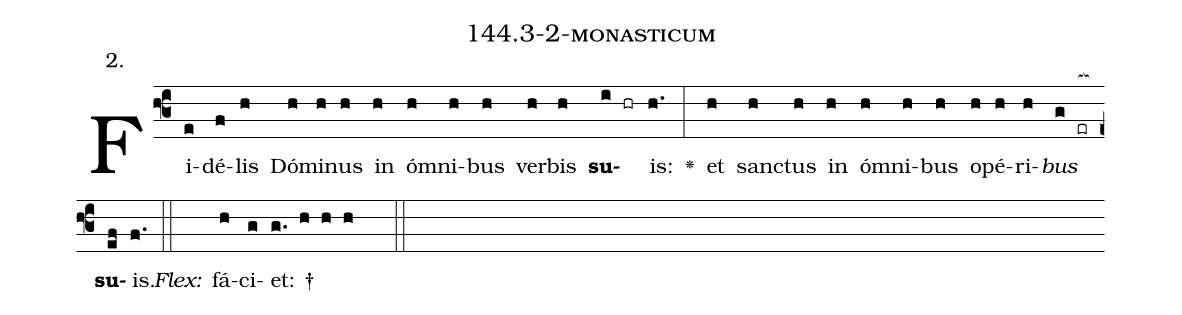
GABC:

name: 144.3-2-monasticum;
annotation: 2.;
%%
(f3)Fi(e)dé(f)lis(h) Dó(h)mi(h)nus(h) in(h) óm(h)ni(h)bus(h) ver(h)bis(h) <b>su</b>(i hr)is:(h.) <v>\greheightstar</v>(:) et(h) sanc(h)tus(h) in(h) óm(h)ni(h)bus(h) o(h)pé(h)ri(h)<i>bus</i>(g er[ocb:1{]) <b>su</b>(ef[ocb:0}])is.(f.) (::)
<i>Flex:</i>()  fá(h)ci(g)et: †(g. h h h  ::)

%E(h) u(h) o(h) u(g) a(ef) e.(f.) (::)
